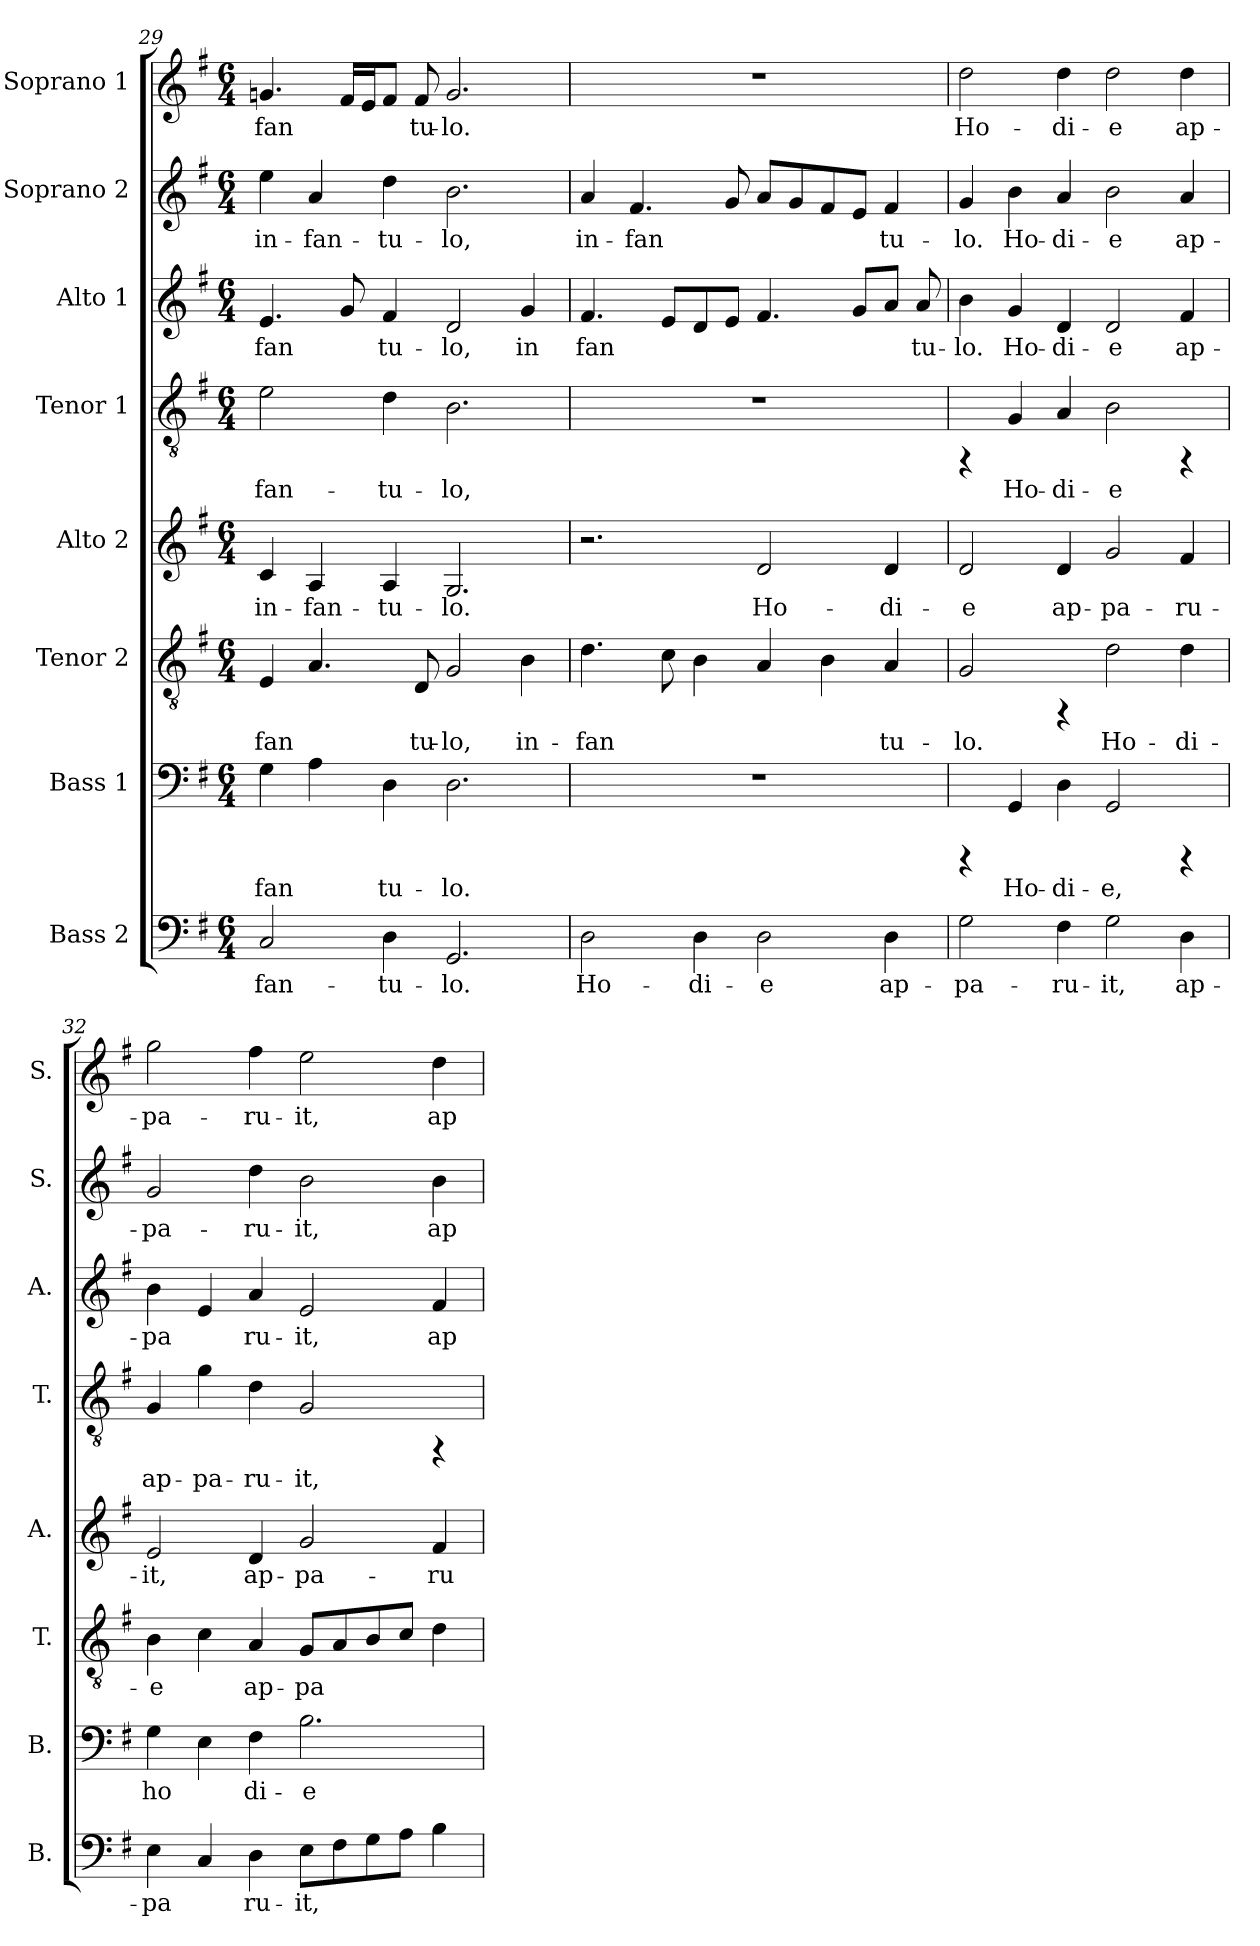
**kern	**text	**kern	**text	**kern	**text	**kern	**text	**kern	**text	**kern	**text	**kern	**text	**kern	**text
*part8	*part8	*part7	*part7	*part6	*part6	*part5	*part5	*part4	*part4	*part3	*part3	*part2	*part2	*part1	*part1
*staff8	*staff8	*staff7	*staff7	*staff6	*staff6	*staff5	*staff5	*staff4	*staff4	*staff3	*staff3	*staff2	*staff2	*staff1	*staff1
*I"Bass 2	*	*I"Bass 1	*	*I"Tenor 2	*	*I"Alto 2	*	*I"Tenor 1	*	*I"Alto 1	*	*I"Soprano 2	*	*I"Soprano 1	*
*I'B.	*	*I'B.	*	*I'T.	*	*I'A.	*	*I'T.	*	*I'A.	*	*I'S.	*	*I'S.	*
*clefF4	*	*clefF4	*	*clefGv2	*	*clefG2	*	*clefGv2	*	*clefG2	*	*clefG2	*	*clefG2	*
*k[f#]	*	*k[f#]	*	*k[f#]	*	*k[f#]	*	*k[f#]	*	*k[f#]	*	*k[f#]	*	*k[f#]	*
*G:	*	*G:	*	*G:	*	*G:	*	*G:	*	*G:	*	*G:	*	*G:	*
*M6/4	*	*M6/4	*	*M6/4	*	*M6/4	*	*M6/4	*	*M6/4	*	*M6/4	*	*M6/4	*
=29	=29	=29	=29	=29	=29	=29	=29	=29	=29	=29	=29	=29	=29	=29	=29
!	!LO:LY:b:cj	!	!LO:LY:b:cj	!	!LO:LY:b:cj	!	!LO:LY:b:cj	!	!LO:LY:b:cj	!	!LO:LY:b:cj	!	!LO:LY:b:cj	!	!LO:LY:b:cj
2C/	-fan-	4G\	-fan-	4E/	-fan-	4c/	in-	2e\	-fan-	4.e/	-fan-	4ee\	in-	4.gn/	-fan-
!	!	!	!LO:LY:b:cj	!	!LO:LY:b:cj	!	!LO:LY:b:cj	!	!	!	!	!	!LO:LY:b:cj	!	!
.	.	4A\	--	4.A/	--	4A/	-fan-	.	.	.	.	4a/	-fan-	.	.
!	!	!	!	!	!	!	!	!	!	!	!LO:LY:b:cj	!	!	!	!LO:LY:b:cj
.	.	.	.	.	.	.	.	.	.	8g/	--	.	.	16f#/L	--
!	!	!	!	!	!	!	!	!	!	!	!	!	!	!	!LO:LY:b:cj
.	.	.	.	.	.	.	.	.	.	.	.	.	.	16e/	--
!	!LO:LY:b:cj	!	!LO:LY:b:cj	!	!	!	!LO:LY:b:cj	!	!LO:LY:b:cj	!	!LO:LY:b:cj	!	!LO:LY:b:cj	!	!LO:LY:b:cj
4D\	-tu-	4D\	-tu-	.	.	4A/	-tu-	4d\	-tu-	4f#/	-tu-	4dd\	-tu-	8f#/J	--
!	!	!	!	!	!LO:LY:b:cj	!	!	!	!	!	!	!	!	!	!LO:LY:b:cj
.	.	.	.	8D/	-tu-	.	.	.	.	.	.	.	.	8f#/	-tu-
!	!LO:LY:b:cj	!	!LO:LY:b:cj	!	!LO:LY:b:cj	!	!LO:LY:b:cj	!	!LO:LY:b:cj	!	!LO:LY:b:cj	!	!LO:LY:b:cj	!	!LO:LY:b:cj
2.GG/	-lo.	2.D\	-lo.	2G/	-lo,	2.G/	-lo.	2.B\	-lo,	2d/	-lo,	2.b\	-lo,	2.g/	-lo.
!	!	!	!	!	!LO:LY:b:cj	!	!	!	!	!	!LO:LY:b:cj	!	!	!	!
.	.	.	.	4B\	in-	.	.	.	.	4g/	in	.	.	.	.
=30	=30	=30	=30	=30	=30	=30	=30	=30	=30	=30	=30	=30	=30	=30	=30
!	!LO:LY:b:cj	!	!	!	!LO:LY:b:cj	!	!	!	!	!	!LO:LY:b:cj	!	!LO:LY:b:cj	!	!
2D\	Ho-	1.r	.	4.d\	-fan-	2.r	.	1.r	.	4.f#/	fan-	4a/	in-	1.r	.
!	!	!	!	!	!	!	!	!	!	!	!	!	!LO:LY:b:cj	!	!
.	.	.	.	.	.	.	.	.	.	.	.	4.f#/	-fan-	.	.
!	!	!	!	!	!LO:LY:b:cj	!	!	!	!	!	!LO:LY:b:cj	!	!	!	!
.	.	.	.	8c\	--	.	.	.	.	8e/L	--	.	.	.	.
!	!LO:LY:b:cj	!	!	!	!LO:LY:b:cj	!	!	!	!	!	!LO:LY:b:cj	!	!	!	!
4D\	-di-	.	.	4B\	--	.	.	.	.	8d/	--	.	.	.	.
!	!	!	!	!	!	!	!	!	!	!	!LO:LY:b:cj	!	!LO:LY:b:cj	!	!
.	.	.	.	.	.	.	.	.	.	8e/J	--	8g/	--	.	.
!	!LO:LY:b:cj	!	!	!	!LO:LY:b:cj	!	!LO:LY:b:cj	!	!	!	!LO:LY:b:cj	!	!LO:LY:b:cj	!	!
2D\	-e	.	.	4A/	--	2d/	Ho-	.	.	4.f#/	--	8a/L	--	.	.
!	!	!	!	!	!	!	!	!	!	!	!	!	!LO:LY:b:cj	!	!
.	.	.	.	.	.	.	.	.	.	.	.	8g/	--	.	.
!	!	!	!	!	!LO:LY:b:cj	!	!	!	!	!	!	!	!LO:LY:b:cj	!	!
.	.	.	.	4B\	--	.	.	.	.	.	.	8f#/	--	.	.
!	!	!	!	!	!	!	!	!	!	!	!LO:LY:b:cj	!	!LO:LY:b:cj	!	!
.	.	.	.	.	.	.	.	.	.	8g/L	--	8e/J	--	.	.
!	!LO:LY:b:cj	!	!	!	!LO:LY:b:cj	!	!LO:LY:b:cj	!	!	!	!LO:LY:b:cj	!	!LO:LY:b:cj	!	!
4D\	ap-	.	.	4A/	-tu-	4d/	-di-	.	.	8a/J	--	4f#/	-tu-	.	.
!	!	!	!	!	!	!	!	!	!	!	!LO:LY:b:cj	!	!	!	!
.	.	.	.	.	.	.	.	.	.	8a/	-tu-	.	.	.	.
!!LO:PB:g=z
=31	=31	=31	=31	=31	=31	=31	=31	=31	=31	=31	=31	=31	=31	=31	=31
!	!LO:LY:b:cj	!	!	!	!LO:LY:b:cj	!	!LO:LY:b:cj	!	!	!	!LO:LY:b:cj	!	!LO:LY:b:cj	!	!LO:LY:b:cj
2G\	-pa-	4rCCC	.	2G/	-lo.	2d/	-e	4rFF	.	4b\	-lo.	4g/	-lo.	2dd\	Ho-
!	!	!	!LO:LY:b:cj	!	!	!	!	!	!LO:LY:b:cj	!	!LO:LY:b:cj	!	!LO:LY:b:cj	!	!
.	.	4GG/	Ho-	.	.	.	.	4G/	Ho-	4g/	Ho-	4b\	Ho-	.	.
!	!LO:LY:b:cj	!	!LO:LY:b:cj	!	!	!	!LO:LY:b:cj	!	!LO:LY:b:cj	!	!LO:LY:b:cj	!	!LO:LY:b:cj	!	!LO:LY:b:cj
4F#\	-ru-	4D\	-di-	4rFF	.	4d/	ap-	4A/	-di-	4d/	-di-	4a/	-di-	4dd\	-di-
!	!LO:LY:b:cj	!	!LO:LY:b:cj	!	!LO:LY:b:cj	!	!LO:LY:b:cj	!	!LO:LY:b:cj	!	!LO:LY:b:cj	!	!LO:LY:b:cj	!	!LO:LY:b:cj
2G\	-it,	2GG/	-e,	2d\	Ho-	2g/	-pa-	2B\	-e	2d/	-e	2b\	-e	2dd\	-e
!	!LO:LY:b:cj	!	!	!	!LO:LY:b:cj	!	!LO:LY:b:cj	!	!	!	!LO:LY:b:cj	!	!LO:LY:b:cj	!	!LO:LY:b:cj
4D\	ap-	4rCCC	.	4d\	-di-	4f#/	-ru-	4rFF	.	4f#/	ap-	4a/	ap-	4dd\	ap-
=32	=32	=32	=32	=32	=32	=32	=32	=32	=32	=32	=32	=32	=32	=32	=32
!	!LO:LY:b:cj	!	!LO:LY:b:cj	!	!LO:LY:b:cj	!	!LO:LY:b:cj	!	!LO:LY:b:cj	!	!LO:LY:b:cj	!	!LO:LY:b:cj	!	!LO:LY:b:cj
4E\	-pa-	4G\	ho-	4B\	-e	2e/	-it,	4G/	ap-	4b\	-pa-	2g/	-pa-	2gg\	-pa-
!	!LO:LY:b:cj	!	!LO:LY:b:cj	!	!LO:LY:b:cj	!	!	!	!LO:LY:b:cj	!	!LO:LY:b:cj	!	!	!	!
4C/	--	4E\	--	4c\	.	.	.	4g\	-pa-	4e/	--	.	.	.	.
!	!LO:LY:b:cj	!	!LO:LY:b:cj	!	!LO:LY:b:cj	!	!LO:LY:b:cj	!	!LO:LY:b:cj	!	!LO:LY:b:cj	!	!LO:LY:b:cj	!	!LO:LY:b:cj
4D\	-ru-	4F#\	-di-	4A/	ap-	4d/	ap-	4d\	-ru-	4a/	-ru-	4dd\	-ru-	4ff#\	-ru-
!	!LO:LY:b:cj	!	!LO:LY:b:cj	!	!LO:LY:b:cj	!	!LO:LY:b:cj	!	!LO:LY:b:cj	!	!LO:LY:b:cj	!	!LO:LY:b:cj	!	!LO:LY:b:cj
8E\L	-it,	2.B\	-e	8G/L	-pa-	2g/	-pa-	2G/	-it,	2e/	-it,	2b\	-it,	2ee\	-it,
!	!LO:LY:b:cj	!	!	!	!LO:LY:b:cj	!	!	!	!	!	!	!	!	!	!
8F#\	.	.	.	8A/	--	.	.	.	.	.	.	.	.	.	.
!	!LO:LY:b:cj	!	!	!	!LO:LY:b:cj	!	!	!	!	!	!	!	!	!	!
8G\	.	.	.	8B/	--	.	.	.	.	.	.	.	.	.	.
!	!LO:LY:b:cj	!	!	!	!LO:LY:b:cj	!	!	!	!	!	!	!	!	!	!
8A\J	.	.	.	8c/J	--	.	.	.	.	.	.	.	.	.	.
!	!LO:LY:b:cj	!	!	!	!LO:LY:b:cj	!	!LO:LY:b:cj	!	!	!	!LO:LY:b:cj	!	!LO:LY:b:cj	!	!LO:LY:b:cj
4B\	.	.	.	4d\	--	4f#/	-ru-	4rFF	.	4f#/	ap-	4b\	ap-	4dd\	ap-
=	=	=	=	=	=	=	=	=	=	=	=	=	=	=	=
*-	*-	*-	*-	*-	*-	*-	*-	*-	*-	*-	*-	*-	*-	*-	*-
